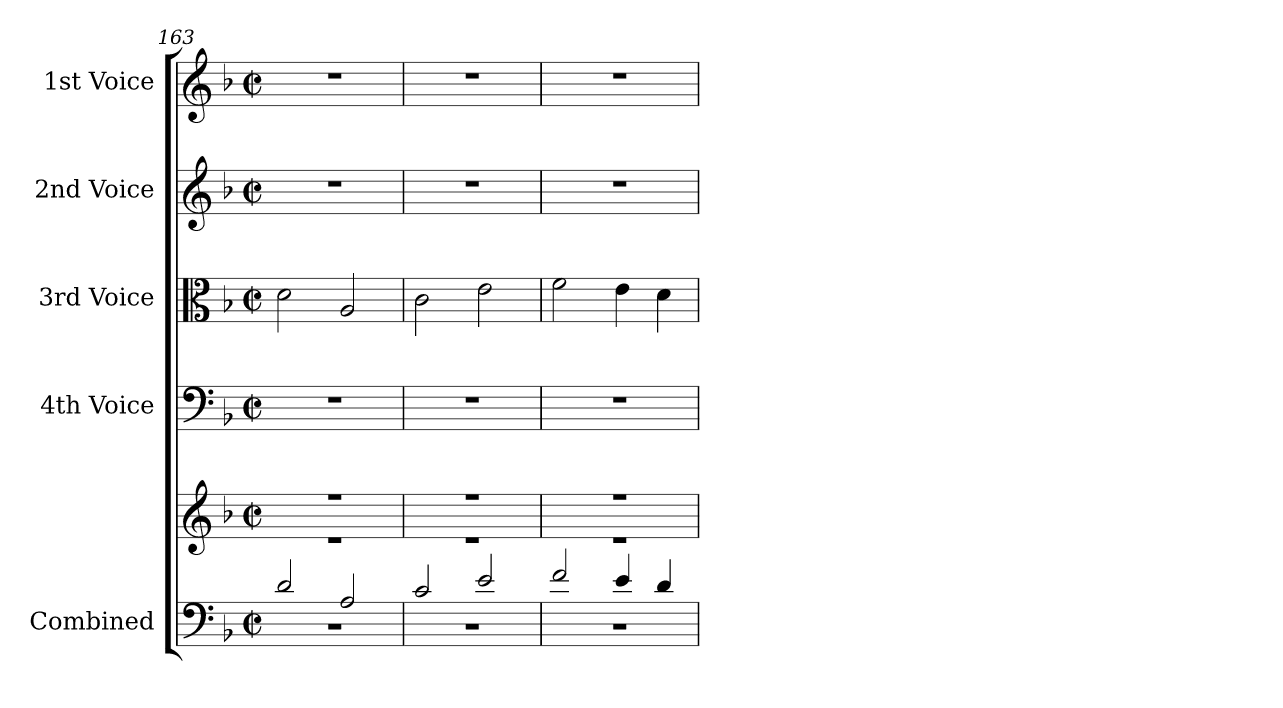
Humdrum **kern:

**kern	**kern	**kern	**kern	**kern	**kern
*part5	*part5	*part4	*part3	*part2	*part1
*staff6	*staff5	*staff4	*staff3	*staff2	*staff1
*I"Combined	*	*I"4th Voice	*I"3rd Voice	*I"2nd Voice	*I"1st Voice
!!LO:PB:g=z
*clefF4	*clefG2	*clefF4	*clefC3	*clefG2	*clefG2
*k[b-]	*k[b-]	*k[b-]	*k[b-]	*k[b-]	*k[b-]
*M2/2	*M2/2	*M2/2	*M2/2	*M2/2	*M2/2
*met(c|)	*met(c|)	*met(c|)	*met(c|)	*met(c|)	*met(c|)
*MM110	*MM110	*MM110	*MM110	*MM110	*MM110
=163	=163	=163	=163	=163	=163
*^	*^	*	*	*	*
2d/	1r	1r	1r	1r	2d\	1r	1r
2A/	.	.	.	.	2A/	.	.
=164	=164	=164	=164	=164	=164	=164	=164
2c/	1r	1r	1r	1r	2c\	1r	1r
2e/	.	.	.	.	2e\	.	.
=165	=165	=165	=165	=165	=165	=165	=165
2f/	1r	1r	1r	1r	2f\	1r	1r
4e/	.	.	.	.	4e\	.	.
4d/	.	.	.	.	4d\	.	.
*v	*v	*	*	*	*	*	*
*	*v	*v	*	*	*	*
=	=	=	=	=	=
*-	*-	*-	*-	*-	*-
